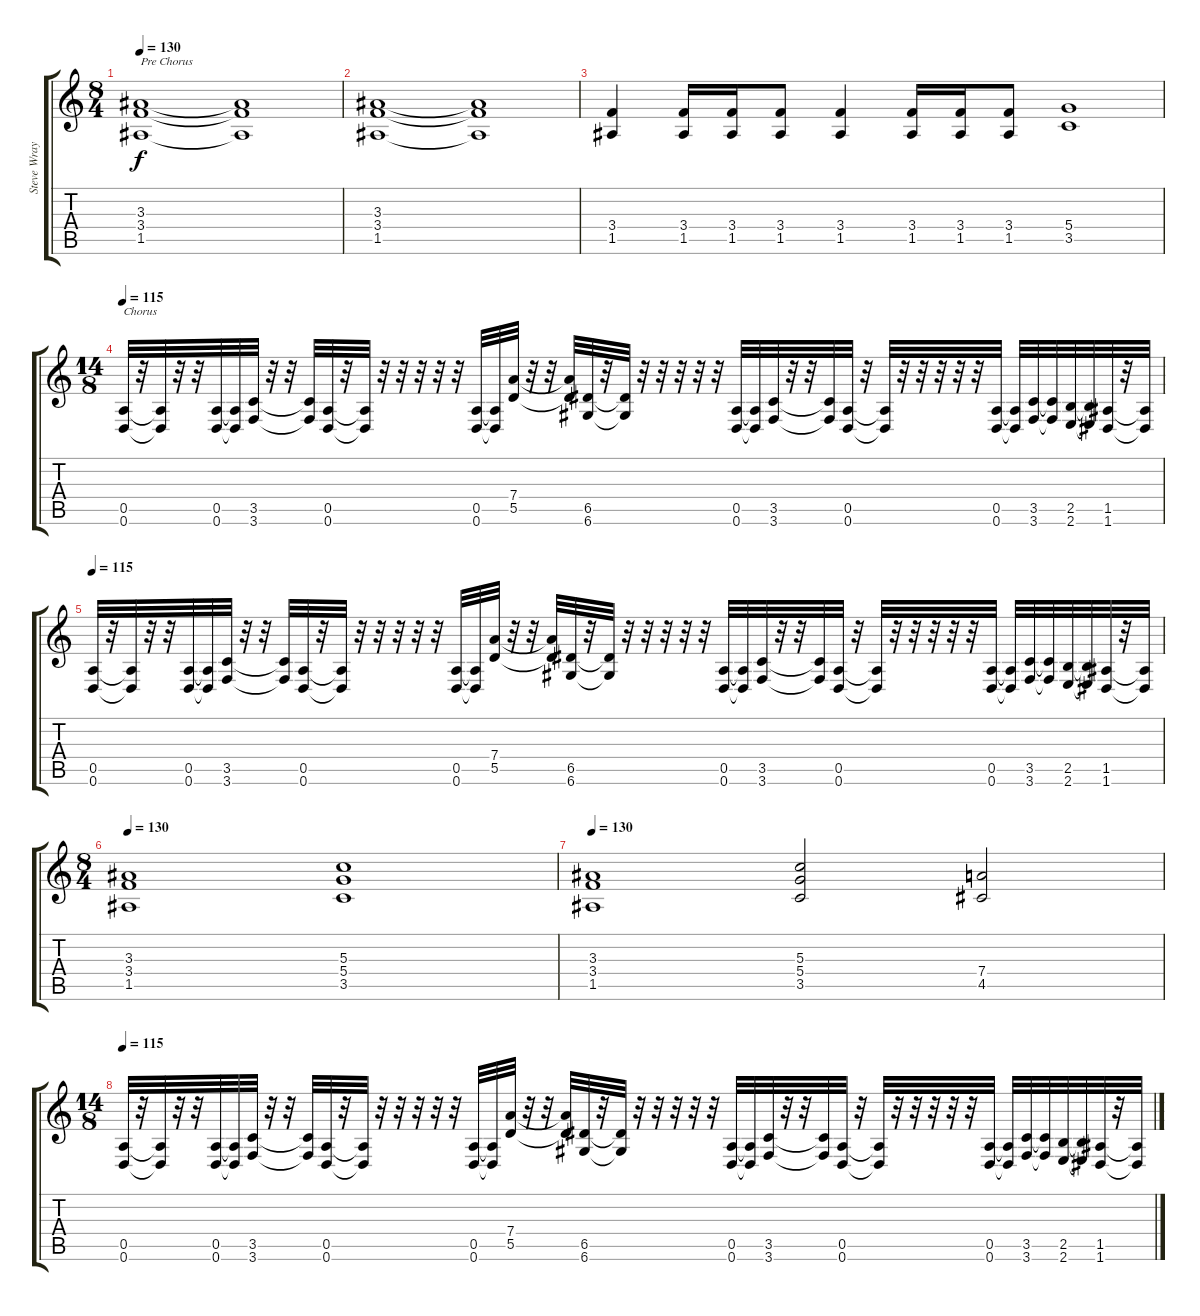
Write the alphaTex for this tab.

\track ("Steve Wray" "Steve Wray") {instrument distortionguitar}
\staff {score tabs}
\tuning (E4 B3 G3 D3 A2 D2) {hide}
\ts (8 4)
\tempo 130
\clef g2
\ks c
(3.3 3.4 1.5).1{txt "Pre Chorus" dy f} (3.3{t} 3.4{t} 1.5{t}).1 |
(3.3 3.4 1.5).1 (3.3{t} 3.4{t} 1.5{t}).1 |
(3.4 1.5).4 (3.4 1.5).16 (3.4 1.5).16 (3.4 1.5).8 (3.4 1.5).4 (3.4 1.5).16 (3.4 1.5).16 (3.4 1.5).8 (5.4 3.5).1 |
\ts (14 8)
\tempo 115
(0.5 0.6).32{txt "Chorus"} r.32 (0.5{t} 0.6{t}).32 r.32 r.32 (0.5 0.6).32 (0.5{t} 0.6{t}).32 (3.5 3.6).32 r.32 r.32 (3.5{t} 3.6{t}).32 (0.5 0.6).32 r.32 (0.5{t} 0.6{t}).32 r.32 r.32 r.32 r.32 r.32 (0.5 0.6).32 (0.5{t} 0.6{t}).32 (7.4 5.5).32 r.32 r.32 (7.4{t} 5.5{t}).32 (6.5 6.6).32 r.32 (6.5{t} 6.6{t}).32 r.32 r.32 r.32 r.32 r.32 (0.5 0.6).32 (0.5{t} 0.6{t}).32 (3.5 3.6).32 r.32 r.32 (3.5{t} 3.6{t}).32 (0.5 0.6).32 r.32 (0.5{t} 0.6{t}).32 r.32 r.32 r.32 r.32 r.32 (0.5 0.6).32 (0.5{t} 0.6{t}).32 (3.5 3.6).32 (3.5{t} 3.6{t}).32 (2.5 2.6).32 (2.5{t} 2.6{t}).32 (1.5 1.6).32 r.32 (1.5{t} 1.6{t}).32 |
\tempo 115
(0.5 0.6).32 r.32 (0.5{t} 0.6{t}).32 r.32 r.32 (0.5 0.6).32 (0.5{t} 0.6{t}).32 (3.5 3.6).32 r.32 r.32 (3.5{t} 3.6{t}).32 (0.5 0.6).32 r.32 (0.5{t} 0.6{t}).32 r.32 r.32 r.32 r.32 r.32 (0.5 0.6).32 (0.5{t} 0.6{t}).32 (7.4 5.5).32 r.32 r.32 (7.4{t} 5.5{t}).32 (6.5 6.6).32 r.32 (6.5{t} 6.6{t}).32 r.32 r.32 r.32 r.32 r.32 (0.5 0.6).32 (0.5{t} 0.6{t}).32 (3.5 3.6).32 r.32 r.32 (3.5{t} 3.6{t}).32 (0.5 0.6).32 r.32 (0.5{t} 0.6{t}).32 r.32 r.32 r.32 r.32 r.32 (0.5 0.6).32 (0.5{t} 0.6{t}).32 (3.5 3.6).32 (3.5{t} 3.6{t}).32 (2.5 2.6).32 (2.5{t} 2.6{t}).32 (1.5 1.6).32 r.32 (1.5{t} 1.6{t}).32 |
\ts (8 4)
\tempo 130
(3.3 3.4 1.5).1 (5.3 5.4 3.5).1 |
\tempo 130
(3.3 3.4 1.5).1 (5.3 5.4 3.5).2 (7.4 4.5).2 |
\ts (14 8)
\tempo 115
(0.5 0.6).32 r.32 (0.5{t} 0.6{t}).32 r.32 r.32 (0.5 0.6).32 (0.5{t} 0.6{t}).32 (3.5 3.6).32 r.32 r.32 (3.5{t} 3.6{t}).32 (0.5 0.6).32 r.32 (0.5{t} 0.6{t}).32 r.32 r.32 r.32 r.32 r.32 (0.5 0.6).32 (0.5{t} 0.6{t}).32 (7.4 5.5).32 r.32 r.32 (7.4{t} 5.5{t}).32 (6.5 6.6).32 r.32 (6.5{t} 6.6{t}).32 r.32 r.32 r.32 r.32 r.32 (0.5 0.6).32 (0.5{t} 0.6{t}).32 (3.5 3.6).32 r.32 r.32 (3.5{t} 3.6{t}).32 (0.5 0.6).32 r.32 (0.5{t} 0.6{t}).32 r.32 r.32 r.32 r.32 r.32 (0.5 0.6).32 (0.5{t} 0.6{t}).32 (3.5 3.6).32 (3.5{t} 3.6{t}).32 (2.5 2.6).32 (2.5{t} 2.6{t}).32 (1.5 1.6).32 r.32 (1.5{t} 1.6{t}).32
